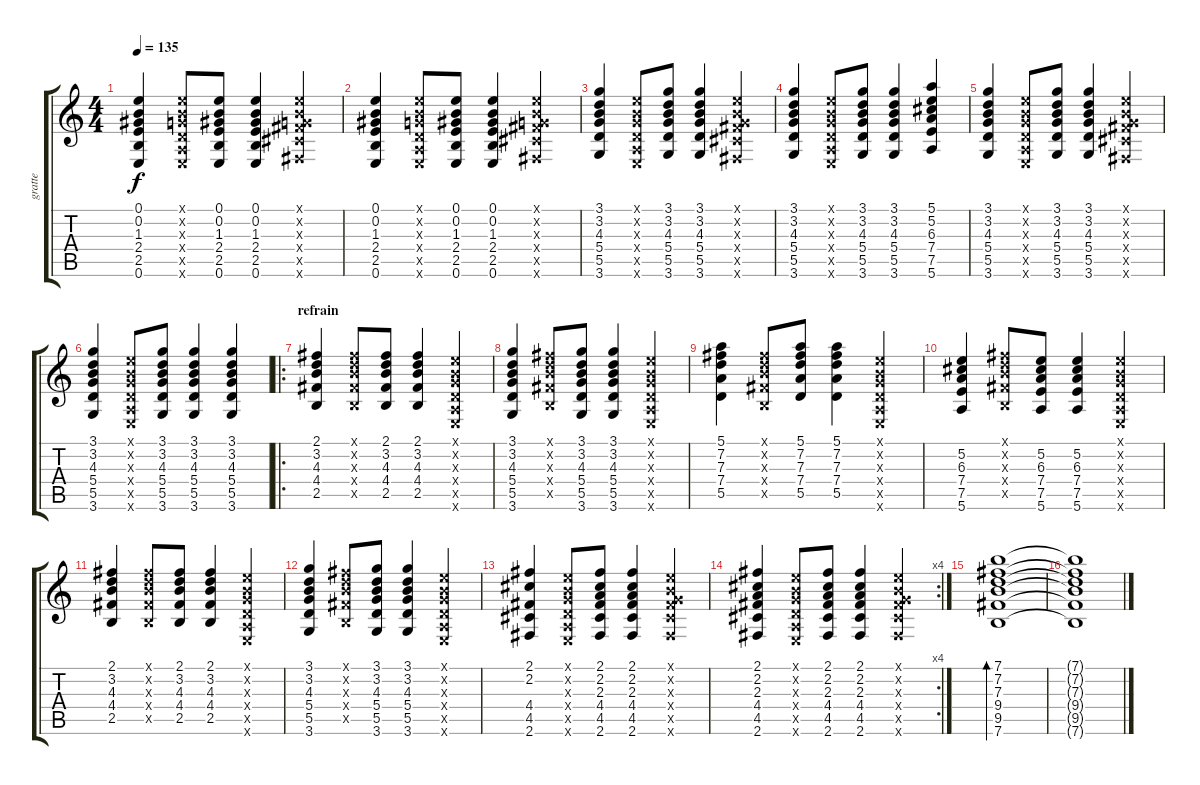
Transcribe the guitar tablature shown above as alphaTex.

\track ("gratte" "gratte") {instrument acousticguitarnylon}
\staff {score tabs}
\tuning (E4 B3 G3 D3 A2 E2) {hide}
\ts (4 4)
\tempo 135
\clef g2
\ks c
(0.1 0.2 1.3 2.4 2.5 0.6).4{dy f} (0.1{x} 0.2{x} 0.3{x} 0.4{x} 0.5{x} 0.6{x}).8 (0.1 0.2 1.3 2.4 2.5 0.6).8 (0.1 0.2 1.3 2.4 2.5 0.6).4 (0.1{x} 0.2{x} 0.3{x} 4.4{x} 4.5{x} 2.6{x}).4 |
(0.1 0.2 1.3 2.4 2.5 0.6).4 (0.1{x} 0.2{x} 0.3{x} 0.4{x} 0.5{x} 0.6{x}).8 (0.1 0.2 1.3 2.4 2.5 0.6).8 (0.1 0.2 1.3 2.4 2.5 0.6).4 (0.1{x} 0.2{x} 0.3{x} 4.4{x} 4.5{x} 2.6{x}).4 |
(3.1 3.2 4.3 5.4 5.5 3.6).4 (0.1{x} 0.2{x} 0.3{x} 0.4{x} 0.5{x} 0.6{x}).8 (3.1 3.2 4.3 5.4 5.5 3.6).8 (3.1 3.2 4.3 5.4 5.5 3.6).4 (0.1{x} 0.2{x} 0.3{x} 4.4{x} 4.5{x} 2.6{x}).4 |
(3.1 3.2 4.3 5.4 5.5 3.6).4 (0.1{x} 0.2{x} 0.3{x} 0.4{x} 0.5{x} 0.6{x}).8 (3.1 3.2 4.3 5.4 5.5 3.6).8 (3.1 3.2 4.3 5.4 5.5 3.6).4 (5.1 5.2 6.3 7.4 7.5 5.6).4 |
(3.1 3.2 4.3 5.4 5.5 3.6).4 (0.1{x} 0.2{x} 0.3{x} 0.4{x} 0.5{x} 0.6{x}).8 (3.1 3.2 4.3 5.4 5.5 3.6).8 (3.1 3.2 4.3 5.4 5.5 3.6).4 (0.1{x} 0.2{x} 0.3{x} 4.4{x} 4.5{x} 2.6{x}).4 |
(3.1 3.2 4.3 5.4 5.5 3.6).4 (0.1{x} 0.2{x} 0.3{x} 0.4{x} 0.5{x} 0.6{x}).8 (3.1 3.2 4.3 5.4 5.5 3.6).8 (3.1 3.2 4.3 5.4 5.5 3.6).4 (3.1 3.2 4.3 5.4 5.5 3.6).4 |
\ro
\section ("" "refrain")
(2.1 3.2 4.3 4.4 2.5).4 (2.1{x} 3.2{x} 4.3{x} 4.4{x} 2.5{x}).8 (2.1 3.2 4.3 4.4 2.5).8 (2.1 3.2 4.3 4.4 2.5).4 (0.1{x} 0.2{x} 0.3{x} 0.4{x} 0.5{x} 0.6{x}).4 |
(3.1 3.2 4.3 5.4 5.5 3.6).4 (2.1{x} 3.2{x} 4.3{x} 4.4{x} 2.5{x}).8 (3.1 3.2 4.3 5.4 5.5 3.6).8 (3.1 3.2 4.3 5.4 5.5 3.6).4 (0.1{x} 0.2{x} 0.3{x} 0.4{x} 0.5{x} 0.6{x}).4 |
(5.1 7.2 7.3 7.4 5.5).4 (2.1{x} 3.2{x} 4.3{x} 4.4{x} 2.5{x}).8 (5.1 7.2 7.3 7.4 5.5).8 (5.1 7.2 7.3 7.4 5.5).4 (0.1{x} 0.2{x} 0.3{x} 0.4{x} 0.5{x} 0.6{x}).4 |
(5.2 6.3 7.4 7.5 5.6).4 (2.1{x} 3.2{x} 4.3{x} 4.4{x} 2.5{x}).8 (5.2 6.3 7.4 7.5 5.6).8 (5.2 6.3 7.4 7.5 5.6).4 (0.1{x} 0.2{x} 0.3{x} 0.4{x} 0.5{x} 0.6{x}).4 |
(2.1 3.2 4.3 4.4 2.5).4 (2.1{x} 3.2{x} 4.3{x} 4.4{x} 2.5{x}).8 (2.1 3.2 4.3 4.4 2.5).8 (2.1 3.2 4.3 4.4 2.5).4 (0.1{x} 0.2{x} 0.3{x} 0.4{x} 0.5{x} 0.6{x}).4 |
(3.1 3.2 4.3 5.4 5.5 3.6).4 (2.1{x} 3.2{x} 4.3{x} 4.4{x} 2.5{x}).8 (3.1 3.2 4.3 5.4 5.5 3.6).8 (3.1 3.2 4.3 5.4 5.5 3.6).4 (0.1{x} 0.2{x} 0.3{x} 0.4{x} 0.5{x} 0.6{x}).4 |
(2.1 2.2 4.4 4.5 2.6).4 (0.1{x} 0.2{x} 0.3{x} 0.4{x} 0.5{x} 0.6{x}).8 (2.1 2.2 2.3 4.4 4.5 2.6).8 (2.1 2.2 2.3 4.4 4.5 2.6).4 (0.1{x} 0.2{x} 0.3{x} 4.4{x} 4.5{x} 2.6{x}).4 |
\rc 4
(2.1 2.2 2.3 4.4 4.5 2.6).4 (0.1{x} 0.2{x} 0.3{x} 0.4{x} 0.5{x} 0.6{x}).8 (2.1 2.2 2.3 4.4 4.5 2.6).8 (2.1 2.2 2.3 4.4 4.5 2.6).4 (0.1{x} 0.2{x} 0.3{x} 4.4{x} 4.5{x} 2.6{x}).4 |
(7.1 7.2 7.3 9.4 9.5 7.6).1{bd 480} |
(7.1{t} 7.2{t} 7.3{t} 9.4{t} 9.5{t} 7.6{t}).1
